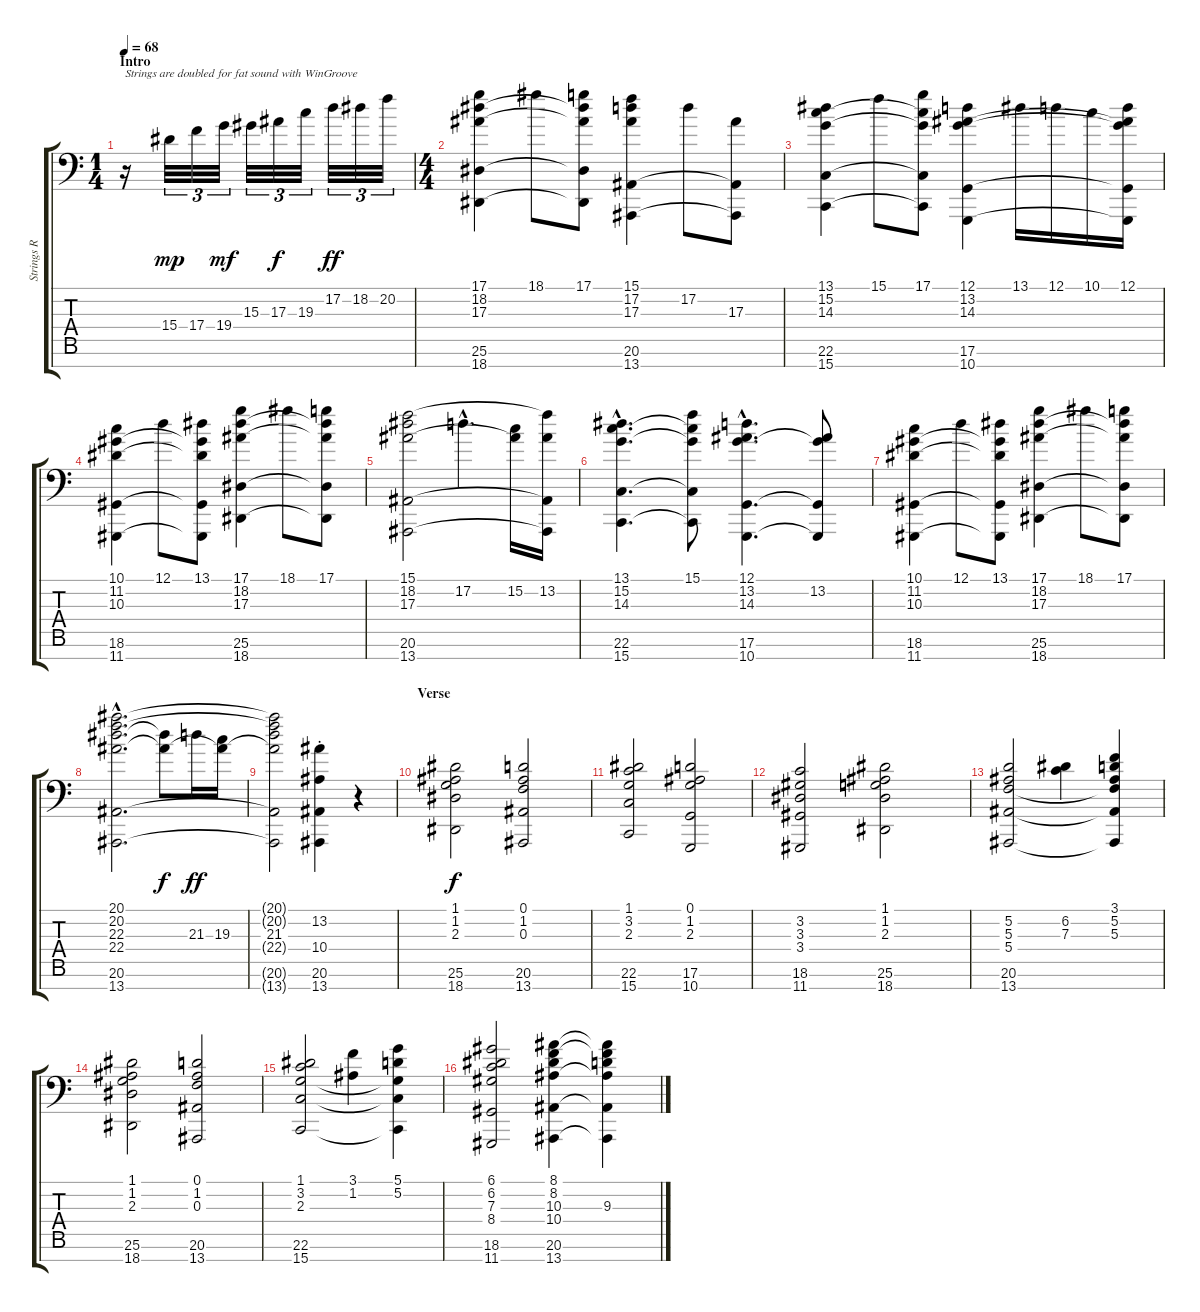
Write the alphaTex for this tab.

\track ("Strings R" "Strings R") {instrument stringensemble1}
\staff {score tabs}
\tuning (D4 A3 F3 C3 G2 D1 A0) {hide}
\ts (1 4)
\section ("" "Intro")
\tempo 68
\clef f4
\ks c
r.16{txt "Strings are doubled for fat sound with WinGroove" dy mp instrument stringensemble1} 15.4.32{tu (3 2)} 17.4.32{tu (3 2)} 19.4.32{tu (3 2) dy mf} 15.3.32{tu (3 2)} 17.3.32{tu (3 2) dy f} 19.3.32{tu (3 2)} 17.2.32{tu (3 2) dy ff} 18.2.32{tu (3 2)} 20.2.32{tu (3 2)} |
\ts (4 4)
(17.1 18.2 17.3 25.6 18.7).4 18.1.8 (17.1 18.2{t} 17.3{t} 25.6{t} 18.7{t}).8 (15.1 17.2 17.3 20.6 13.7).4 17.2.8 (17.3 20.6{t} 13.7{t}).8 |
(13.1 15.2 14.3 22.6 15.7).4 15.1.8 (17.1 15.2{t} 14.3{t} 22.6{t} 15.7{t}).8 (12.1 13.2 14.3 17.6 10.7).4 13.1.16 12.1.16 10.1.16 (12.1 13.2{t} 14.3{t} 17.6{t} 10.7{t}).16 |
(10.1 11.2 10.3 18.6 11.7).4 12.1.8 (13.1 11.2{t} 10.3{t} 18.6{t} 11.7{t}).8 (17.1 18.2 17.3 25.6 18.7).4 18.1.8 (17.1 18.2{t} 17.3{t} 25.6{t} 18.7{t}).8 |
(15.1 18.2 17.3 20.6 13.7).2 17.2{hac}.4{d} (15.2 17.3{t}).16 (15.1{t} 13.2 20.6{t} 13.7{t}).16 |
(13.1{hac} 15.2{hac} 14.3{hac} 22.6{hac} 15.7{hac}).4{d} (15.1 15.2{t} 14.3{t} 22.6{t} 15.7{t}).8 (12.1{hac} 13.2{hac} 14.3{hac} 17.6{hac} 10.7{hac}).4{d} (13.2 14.3{t} 17.6{t} 10.7{t}).8 |
(10.1 11.2 10.3 18.6 11.7).4 12.1.8 (13.1 11.2{t} 10.3{t} 18.6{t} 11.7{t}).8 (17.1 18.2 17.3 25.6 18.7).4 18.1.8 (17.1 18.2{t} 17.3{t} 25.6{t} 18.7{t}).8 |
(20.1{hac} 20.2{hac} 22.3{hac} 22.4{hac} 20.6{hac} 13.7{hac}).2{d} (22.3{t} 22.4{t}).8{dy f} 21.3.16{dy ff} (19.3 22.4{t}).16 |
(20.1{t} 20.2{t} 21.3 22.4{t} 20.6{t} 13.7{t}).2 (13.2{st} 10.4{st} 20.6{st} 13.7{st}).4 r.4 |
\section ("" "Verse")
(1.1 1.2 2.3 25.6 18.7).2{dy f} (0.1 1.2 0.3 20.6 13.7).2 |
(1.1 3.2 2.3 22.6 15.7).2 (0.1 1.2 2.3 17.6 10.7).2 |
(3.2 3.3 3.4 18.6 11.7).2 (1.1 1.2 2.3 25.6 18.7).2 |
(5.2 5.3 5.4 20.6 13.7).2 (6.2 7.3).4 (3.1 5.2 5.3 5.4{t} 20.6{t} 13.7{t}).4 |
(1.1 1.2 2.3 25.6 18.7).2 (0.1 1.2 0.3 20.6 13.7).2 |
(1.1 3.2 2.3 22.6 15.7).2 (3.1 1.2).4 (5.1 5.2 2.3{t} 22.6{t} 15.7{t}).4 |
(6.1 6.2 7.3 8.4 18.6 11.7).2 (8.1 8.2 10.3 10.4 20.6 13.7).4 (8.1{t} 8.2{t} 9.3 10.4{t} 20.6{t} 13.7{t}).4
